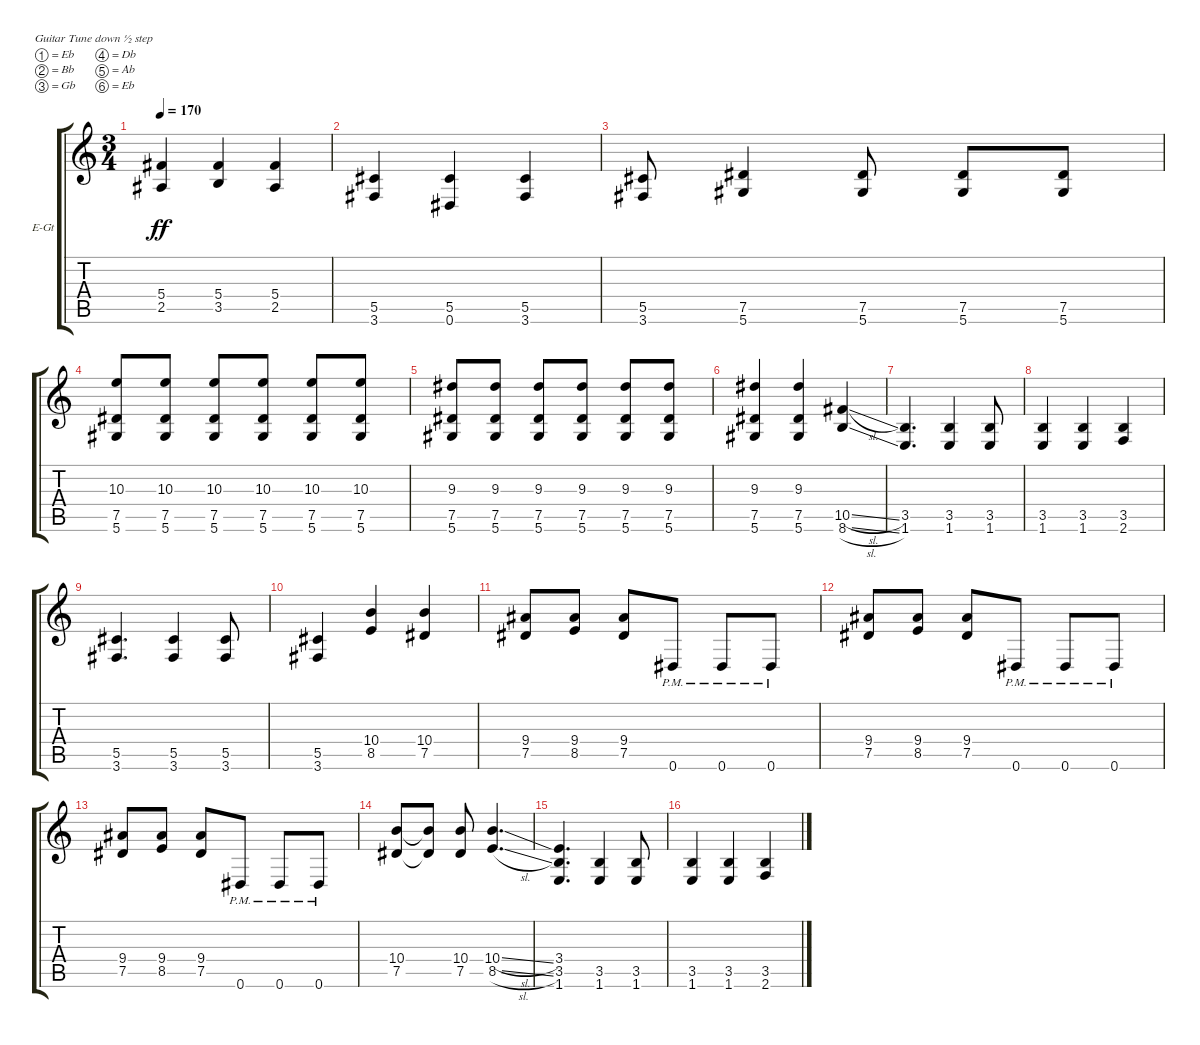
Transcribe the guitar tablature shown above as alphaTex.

\bracketExtendMode groupsimilarinstruments
\firstSystemTrackNameOrientation horizontal
\otherSystemsTrackNameOrientation horizontal
\track ("Kaleb - Rhythm" "E-Gt") {instrument distortionguitar}
\staff {score tabs}
\tuning (Eb4 Bb3 Gb3 Db3 Ab2 Eb2)
\ts (3 4)
\tempo 170
\clef g2
\ks c
(2.5 5.4).4{dy ff} (3.5 5.4).4 (2.5 5.4).4 |
(3.6 5.5).4 (0.6 5.5).4 (3.6 5.5).4 |
(3.6 5.5).8 (5.6 7.5).4 (5.6 7.5).8 (5.6 7.5).8 (5.6 7.5).8 |
(5.6 7.5 10.3).8 (5.6 7.5 10.3).8 (5.6 7.5 10.3).8 (5.6 7.5 10.3).8 (5.6 7.5 10.3).8 (5.6 7.5 10.3).8 |
(5.6 7.5 9.3).8 (5.6 7.5 9.3).8 (5.6 7.5 9.3).8 (5.6 7.5 9.3).8 (5.6 7.5 9.3).8 (5.6 7.5 9.3).8 |
(5.6 7.5 9.3).4 (5.6 7.5 9.3).4 (8.6{sl} 10.5{sl}).4 |
(1.6 3.5).4{d} (1.6 3.5).4 (1.6 3.5).8 |
(1.6 3.5).4 (1.6 3.5).4 (2.6 3.5).4 |
(3.6 5.5).4{d} (3.6 5.5).4 (3.6 5.5).8 |
(3.6 5.5).4 (8.5 10.4).4 (7.5 10.4).4 |
(7.5 9.4).8 (8.5 9.4).8 (7.5 9.4).8 0.6{pm}.8 0.6{pm}.8 0.6{pm}.8 |
(7.5 9.4).8 (8.5 9.4).8 (7.5 9.4).8 0.6{pm}.8 0.6{pm}.8 0.6{pm}.8 |
(7.5 9.4).8 (8.5 9.4).8 (7.5 9.4).8 0.6{pm}.8 0.6{pm}.8 0.6{pm}.8 |
(10.4 7.5).8 (10.4{t} 7.5{t}).8 (10.4 7.5).8 (10.4{sl} 8.5{sl}).4{d} |
(1.6 3.5 3.4).4{d} (1.6 3.5).4 (1.6 3.5).8 |
(1.6 3.5).4 (1.6 3.5).4 (2.6 3.5).4
